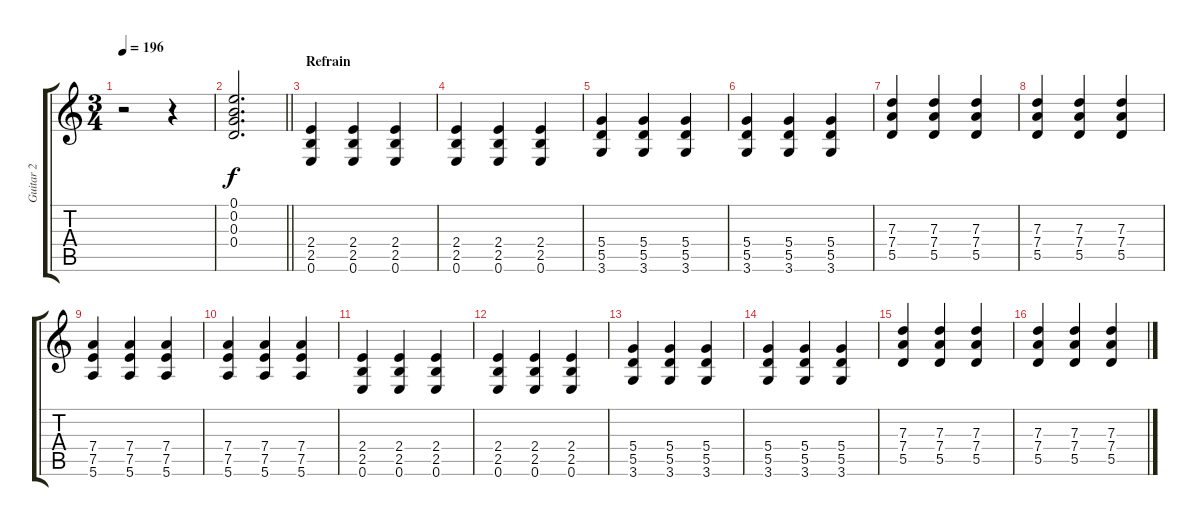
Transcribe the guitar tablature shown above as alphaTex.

\track ("Guitar 2" "Guitar 2") {instrument distortionguitar}
\staff {score tabs}
\tuning (E4 B3 G3 D3 A2 E2) {hide}
\ts (3 4)
\tempo 196
\clef g2
\ks c
r.2{dy f} r.4 |
\barLineRight lightlight
(0.1 0.2 0.3 0.4).2{d} |
\section ("" "Refrain")
(2.4 2.5 0.6).4 (2.4 2.5 0.6).4 (2.4 2.5 0.6).4 |
(2.4 2.5 0.6).4 (2.4 2.5 0.6).4 (2.4 2.5 0.6).4 |
(5.4 5.5 3.6).4 (5.4 5.5 3.6).4 (5.4 5.5 3.6).4 |
(5.4 5.5 3.6).4 (5.4 5.5 3.6).4 (5.4 5.5 3.6).4 |
(7.3 7.4 5.5).4 (7.3 7.4 5.5).4 (7.3 7.4 5.5).4 |
(7.3 7.4 5.5).4 (7.3 7.4 5.5).4 (7.3 7.4 5.5).4 |
(7.4 7.5 5.6).4 (7.4 7.5 5.6).4 (7.4 7.5 5.6).4 |
(7.4 7.5 5.6).4 (7.4 7.5 5.6).4 (7.4 7.5 5.6).4 |
(2.4 2.5 0.6).4 (2.4 2.5 0.6).4 (2.4 2.5 0.6).4 |
(2.4 2.5 0.6).4 (2.4 2.5 0.6).4 (2.4 2.5 0.6).4 |
(5.4 5.5 3.6).4 (5.4 5.5 3.6).4 (5.4 5.5 3.6).4 |
(5.4 5.5 3.6).4 (5.4 5.5 3.6).4 (5.4 5.5 3.6).4 |
(7.3 7.4 5.5).4 (7.3 7.4 5.5).4 (7.3 7.4 5.5).4 |
(7.3 7.4 5.5).4 (7.3 7.4 5.5).4 (7.3 7.4 5.5).4
